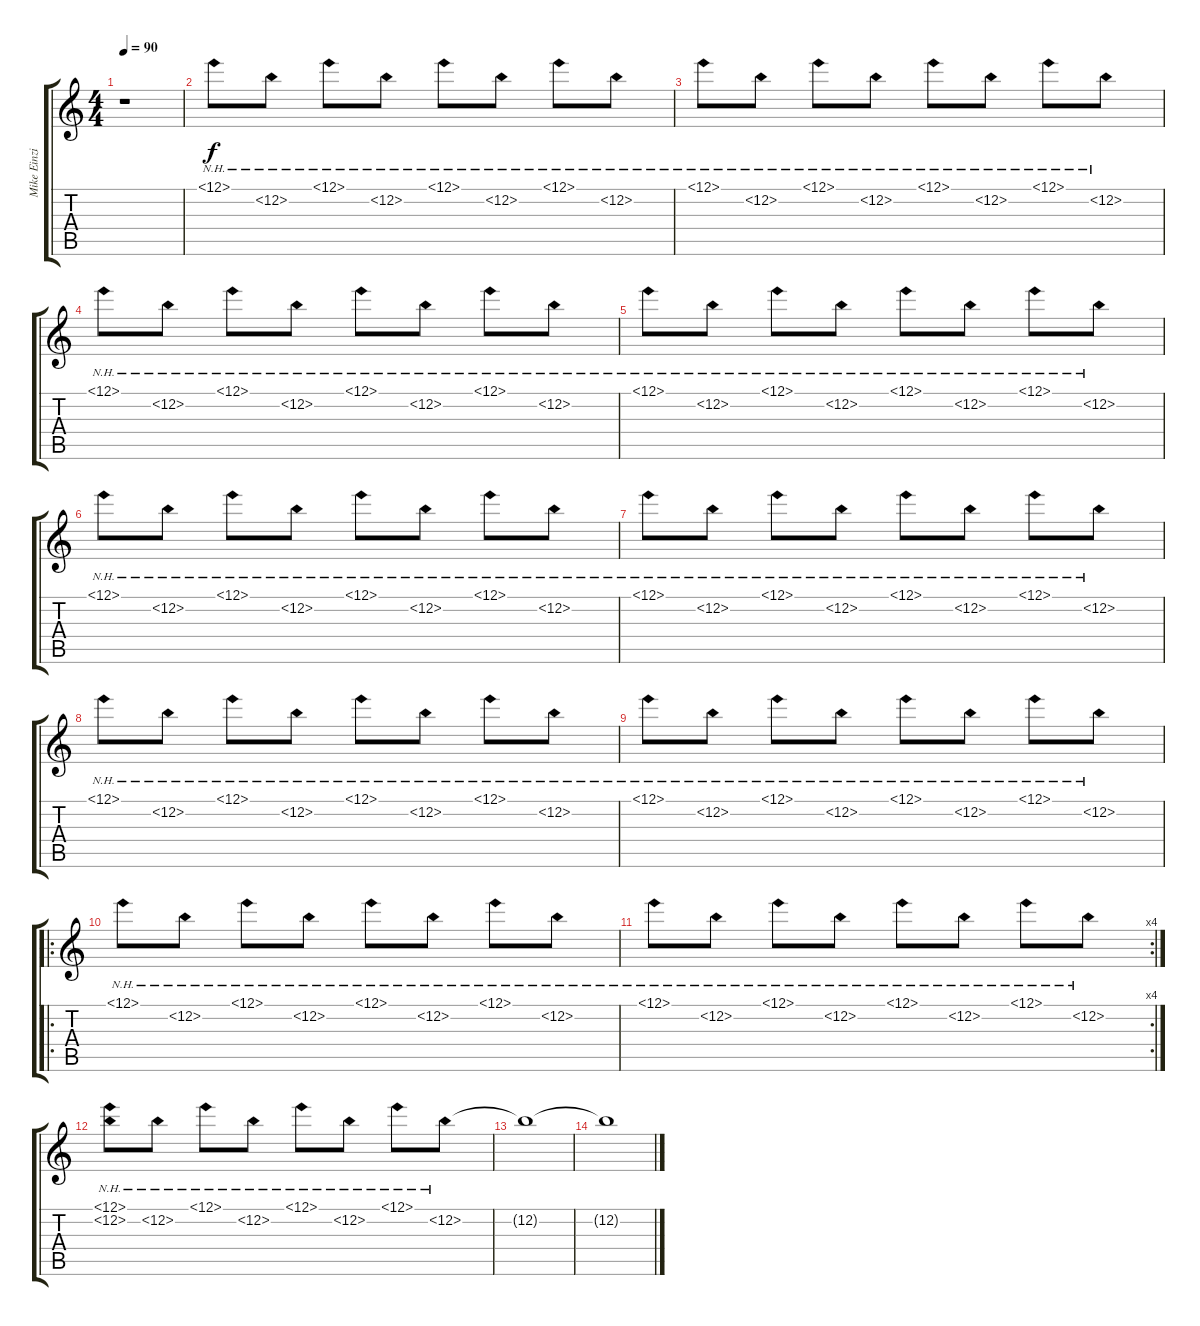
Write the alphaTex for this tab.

\track ("Mike Einziger (Guitar 3)" "Mike Einzi") {instrument acousticguitarsteel}
\staff {score tabs}
\tuning (E4 B3 G3 D3 A2 E2) {hide}
\ts (4 4)
\tempo 90
\clef g2
\ks c
r.1{dy f} |
12.1{nh}.8 12.2{nh}.8 12.1{nh}.8 12.2{nh}.8 12.1{nh}.8 12.2{nh}.8 12.1{nh}.8 12.2{nh}.8 |
12.1{nh}.8 12.2{nh}.8 12.1{nh}.8 12.2{nh}.8 12.1{nh}.8 12.2{nh}.8 12.1{nh}.8 12.2{nh}.8 |
12.1{nh}.8 12.2{nh}.8 12.1{nh}.8 12.2{nh}.8 12.1{nh}.8 12.2{nh}.8 12.1{nh}.8 12.2{nh}.8 |
12.1{nh}.8 12.2{nh}.8 12.1{nh}.8 12.2{nh}.8 12.1{nh}.8 12.2{nh}.8 12.1{nh}.8 12.2{nh}.8 |
12.1{nh}.8 12.2{nh}.8 12.1{nh}.8 12.2{nh}.8 12.1{nh}.8 12.2{nh}.8 12.1{nh}.8 12.2{nh}.8 |
12.1{nh}.8 12.2{nh}.8 12.1{nh}.8 12.2{nh}.8 12.1{nh}.8 12.2{nh}.8 12.1{nh}.8 12.2{nh}.8 |
12.1{nh}.8 12.2{nh}.8 12.1{nh}.8 12.2{nh}.8 12.1{nh}.8 12.2{nh}.8 12.1{nh}.8 12.2{nh}.8 |
12.1{nh}.8 12.2{nh}.8 12.1{nh}.8 12.2{nh}.8 12.1{nh}.8 12.2{nh}.8 12.1{nh}.8 12.2{nh}.8 |
\ro
12.1{nh}.8 12.2{nh}.8 12.1{nh}.8 12.2{nh}.8 12.1{nh}.8 12.2{nh}.8 12.1{nh}.8 12.2{nh}.8 |
\rc 4
12.1{nh}.8 12.2{nh}.8 12.1{nh}.8 12.2{nh}.8 12.1{nh}.8 12.2{nh}.8 12.1{nh}.8 12.2{nh}.8 |
(12.1{nh} 12.2{nh}).8 12.2{nh}.8 12.1{nh}.8 12.2{nh}.8 12.1{nh}.8 12.2{nh}.8 12.1{nh}.8 12.2{nh}.8 |
12.2{t}.1 |
12.2{t}.1
